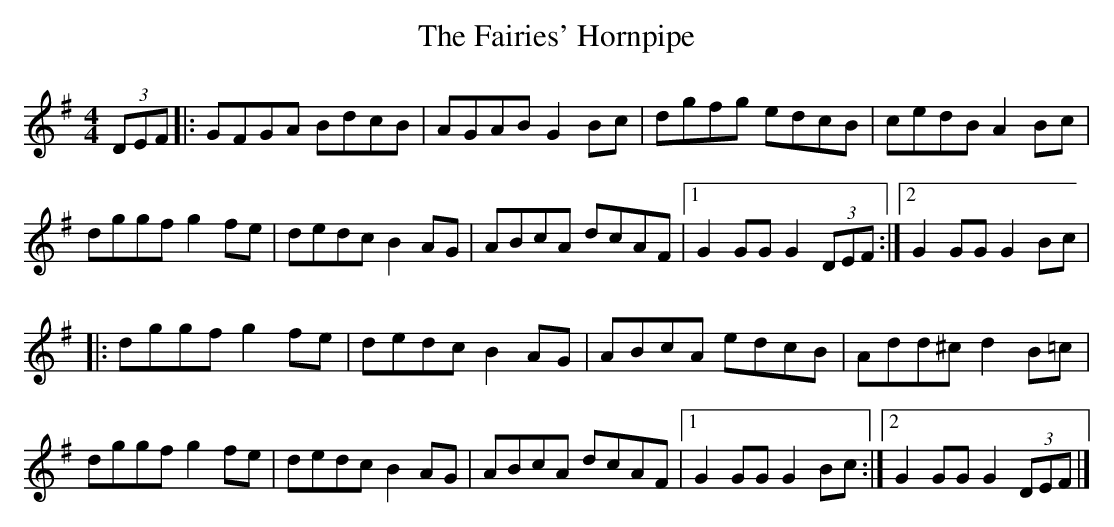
X:1
T:Fairies' Hornpipe, The
M:4/4
L:1/8
K:G
(3DEF[|:GFGA BdcB|AGAB G2Bc|dgfg edcB|cedB A2Bc|!
dggf g2fe|dedc B2AG|ABcA dcAF|1G2GG G2 (3DEF:|2G2GG G2Bc|!
|:dggf g2fe|dedc B2AG|ABcA edcB|Add^c d2B=c|!
dggf g2fe|dedc B2AG|ABcA dcAF|1G2GG G2Bc:|2G2GG G2 (3DEF|]!
